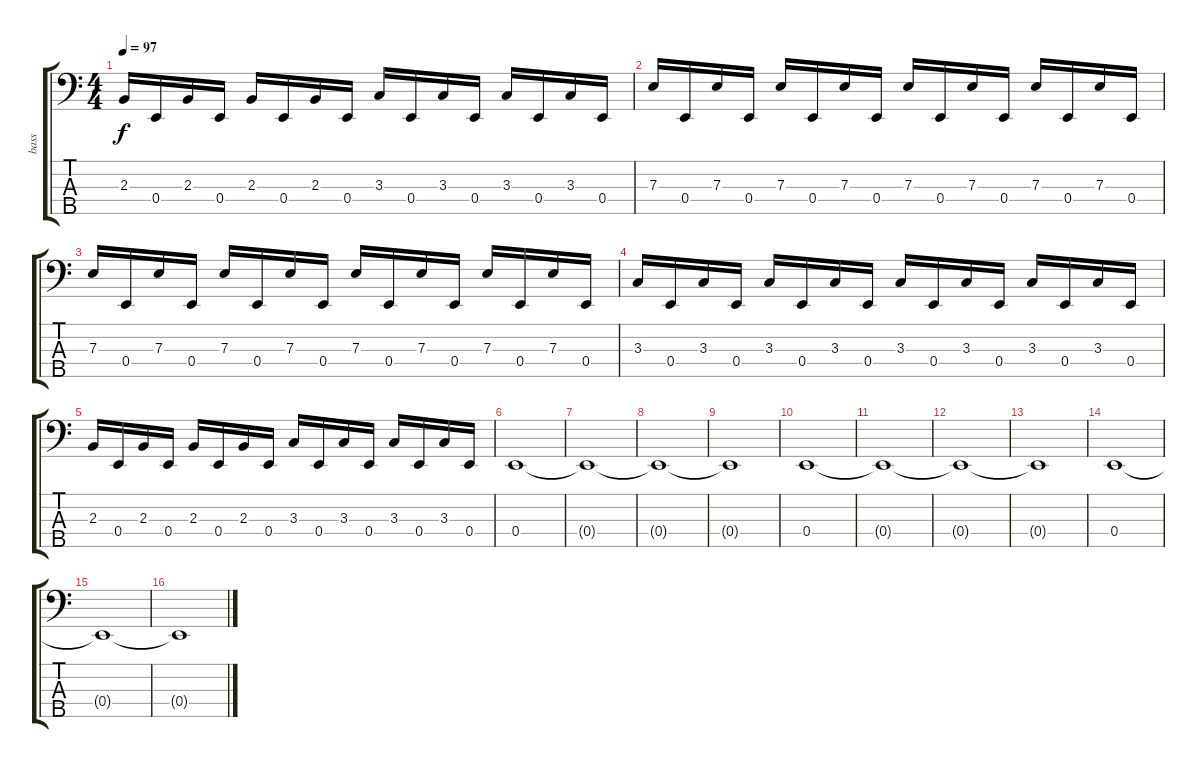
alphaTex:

\track ("bass" "bass") {instrument electricbasspick}
\staff {score tabs}
\tuning (G2 D2 A1 E1 B0) {hide}
\ts (4 4)
\tempo 97
\clef f4
\ks c
2.3.16{dy f} 0.4.16 2.3.16 0.4.16 2.3.16 0.4.16 2.3.16 0.4.16 3.3.16 0.4.16 3.3.16 0.4.16 3.3.16 0.4.16 3.3.16 0.4.16 |
7.3.16 0.4.16 7.3.16 0.4.16 7.3.16 0.4.16 7.3.16 0.4.16 7.3.16 0.4.16 7.3.16 0.4.16 7.3.16 0.4.16 7.3.16 0.4.16 |
7.3.16 0.4.16 7.3.16 0.4.16 7.3.16 0.4.16 7.3.16 0.4.16 7.3.16 0.4.16 7.3.16 0.4.16 7.3.16 0.4.16 7.3.16 0.4.16 |
3.3.16 0.4.16 3.3.16 0.4.16 3.3.16 0.4.16 3.3.16 0.4.16 3.3.16 0.4.16 3.3.16 0.4.16 3.3.16 0.4.16 3.3.16 0.4.16 |
2.3.16 0.4.16 2.3.16 0.4.16 2.3.16 0.4.16 2.3.16 0.4.16 3.3.16 0.4.16 3.3.16 0.4.16 3.3.16 0.4.16 3.3.16 0.4.16 |
0.4.1{volume 16} |
0.4{t}.1 |
0.4{t}.1 |
0.4{t}.1 |
0.4.1 |
0.4{t}.1 |
0.4{t}.1 |
0.4{t}.1 |
0.4.1 |
0.4{t}.1 |
0.4{t}.1
